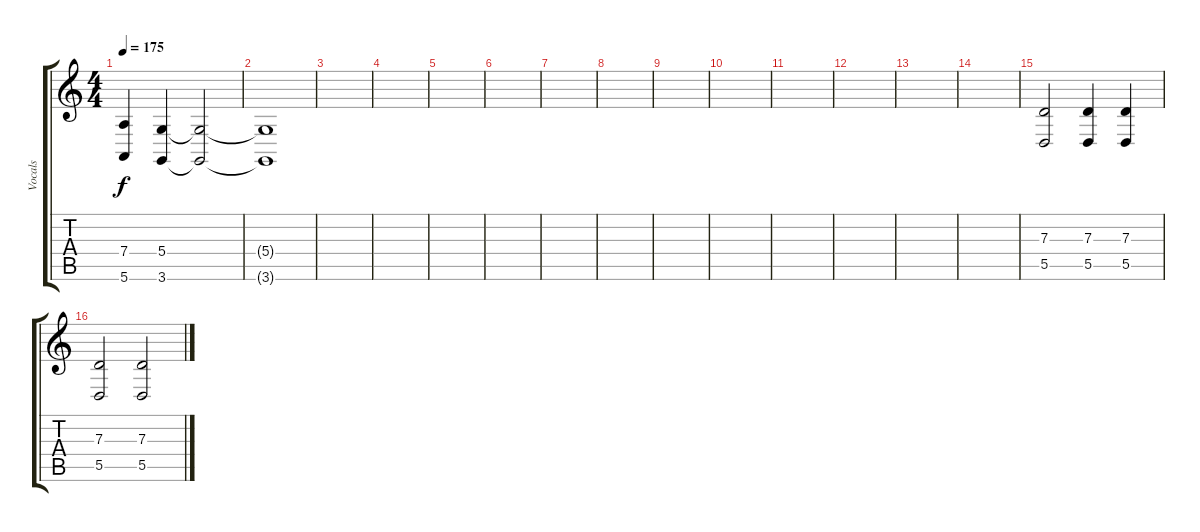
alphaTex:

\track ("Vocals" "Vocals") {instrument flute}
\staff {score tabs}
\tuning (E4 B3 G3 D3 A2 E2) {hide}
\ts (4 4)
\tempo 175
\clef g2
\ks c
(7.4 5.6).4{dy f} (5.4 3.6).4 (5.4{t} 3.6{t}).2 |
(5.4{t} 3.6{t}).1 |
|
|
|
|
|
|
|
|
|
|
|
|
(7.3 5.5).2 (7.3 5.5).4 (7.3 5.5).4 |
(7.3 5.5).2 (7.3 5.5).2
